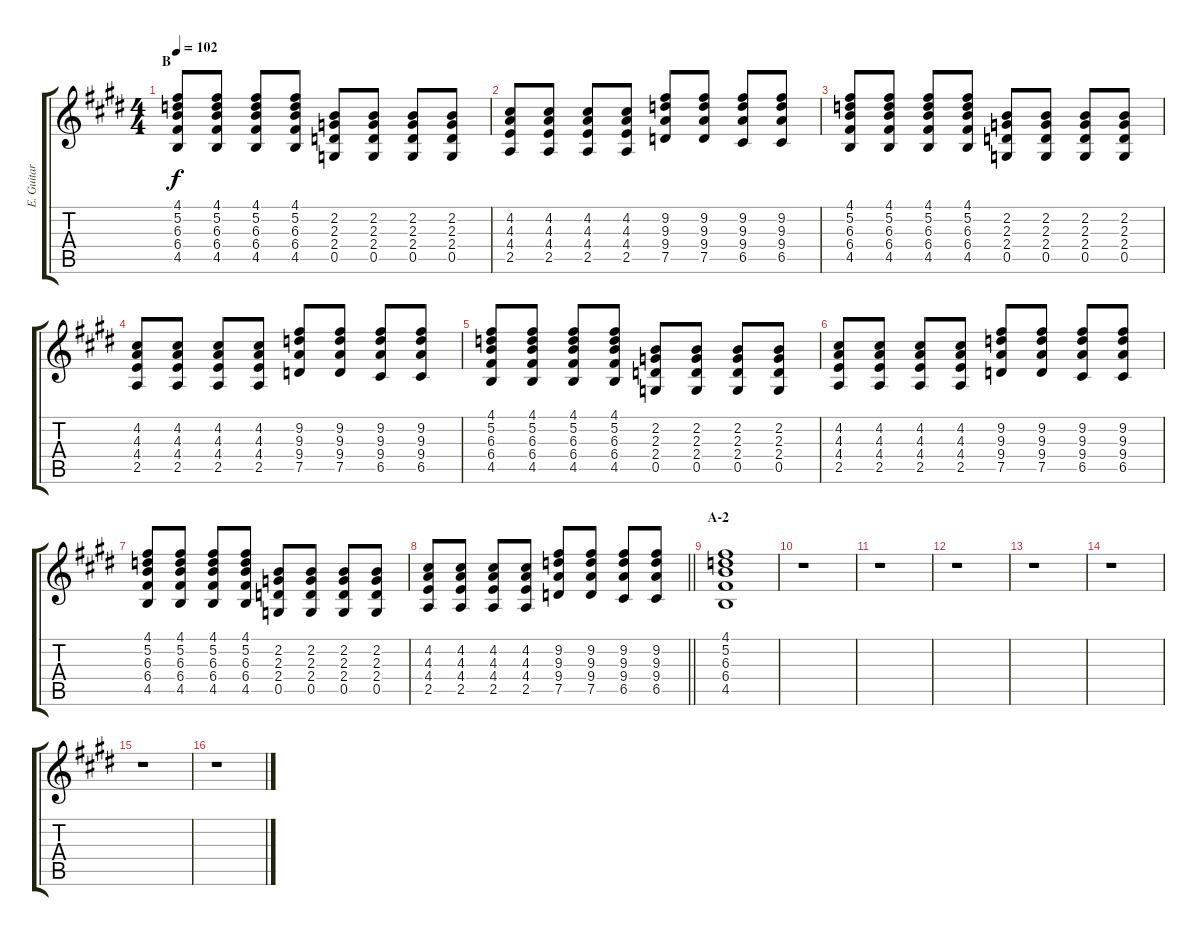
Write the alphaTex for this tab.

\track ("E. Guitar II" "E. Guitar ") {instrument overdrivenguitar}
\staff {score tabs}
\tuning (D4 A3 F3 C3 G2 D2) {hide}
\ts (4 4)
\section ("" "B")
\tempo 102
\clef g2
\ks e
(4.1 5.2 6.3 6.4 4.5).8{dy f} (4.1 5.2 6.3 6.4 4.5).8 (4.1 5.2 6.3 6.4 4.5).8 (4.1 5.2 6.3 6.4 4.5).8 (2.2 2.3 2.4 0.5).8 (2.2 2.3 2.4 0.5).8 (2.2 2.3 2.4 0.5).8 (2.2 2.3 2.4 0.5).8 |
(4.2 4.3 4.4 2.5).8 (4.2 4.3 4.4 2.5).8 (4.2 4.3 4.4 2.5).8 (4.2 4.3 4.4 2.5).8 (9.2 9.3 9.4 7.5).8 (9.2 9.3 9.4 7.5).8 (9.2 9.3 9.4 6.5).8 (9.2 9.3 9.4 6.5).8 |
(4.1 5.2 6.3 6.4 4.5).8 (4.1 5.2 6.3 6.4 4.5).8 (4.1 5.2 6.3 6.4 4.5).8 (4.1 5.2 6.3 6.4 4.5).8 (2.2 2.3 2.4 0.5).8 (2.2 2.3 2.4 0.5).8 (2.2 2.3 2.4 0.5).8 (2.2 2.3 2.4 0.5).8 |
(4.2 4.3 4.4 2.5).8 (4.2 4.3 4.4 2.5).8 (4.2 4.3 4.4 2.5).8 (4.2 4.3 4.4 2.5).8 (9.2 9.3 9.4 7.5).8 (9.2 9.3 9.4 7.5).8 (9.2 9.3 9.4 6.5).8 (9.2 9.3 9.4 6.5).8 |
(4.1 5.2 6.3 6.4 4.5).8 (4.1 5.2 6.3 6.4 4.5).8 (4.1 5.2 6.3 6.4 4.5).8 (4.1 5.2 6.3 6.4 4.5).8 (2.2 2.3 2.4 0.5).8 (2.2 2.3 2.4 0.5).8 (2.2 2.3 2.4 0.5).8 (2.2 2.3 2.4 0.5).8 |
(4.2 4.3 4.4 2.5).8 (4.2 4.3 4.4 2.5).8 (4.2 4.3 4.4 2.5).8 (4.2 4.3 4.4 2.5).8 (9.2 9.3 9.4 7.5).8 (9.2 9.3 9.4 7.5).8 (9.2 9.3 9.4 6.5).8 (9.2 9.3 9.4 6.5).8 |
(4.1 5.2 6.3 6.4 4.5).8 (4.1 5.2 6.3 6.4 4.5).8 (4.1 5.2 6.3 6.4 4.5).8 (4.1 5.2 6.3 6.4 4.5).8 (2.2 2.3 2.4 0.5).8 (2.2 2.3 2.4 0.5).8 (2.2 2.3 2.4 0.5).8 (2.2 2.3 2.4 0.5).8 |
\barLineRight lightlight
(4.2 4.3 4.4 2.5).8 (4.2 4.3 4.4 2.5).8 (4.2 4.3 4.4 2.5).8 (4.2 4.3 4.4 2.5).8 (9.2 9.3 9.4 7.5).8 (9.2 9.3 9.4 7.5).8 (9.2 9.3 9.4 6.5).8 (9.2 9.3 9.4 6.5).8 |
\section ("" "A-2")
(4.1 5.2 6.3 6.4 4.5).1 |
r.1 |
r.1 |
r.1 |
r.1 |
r.1 |
r.1 |
r.1
